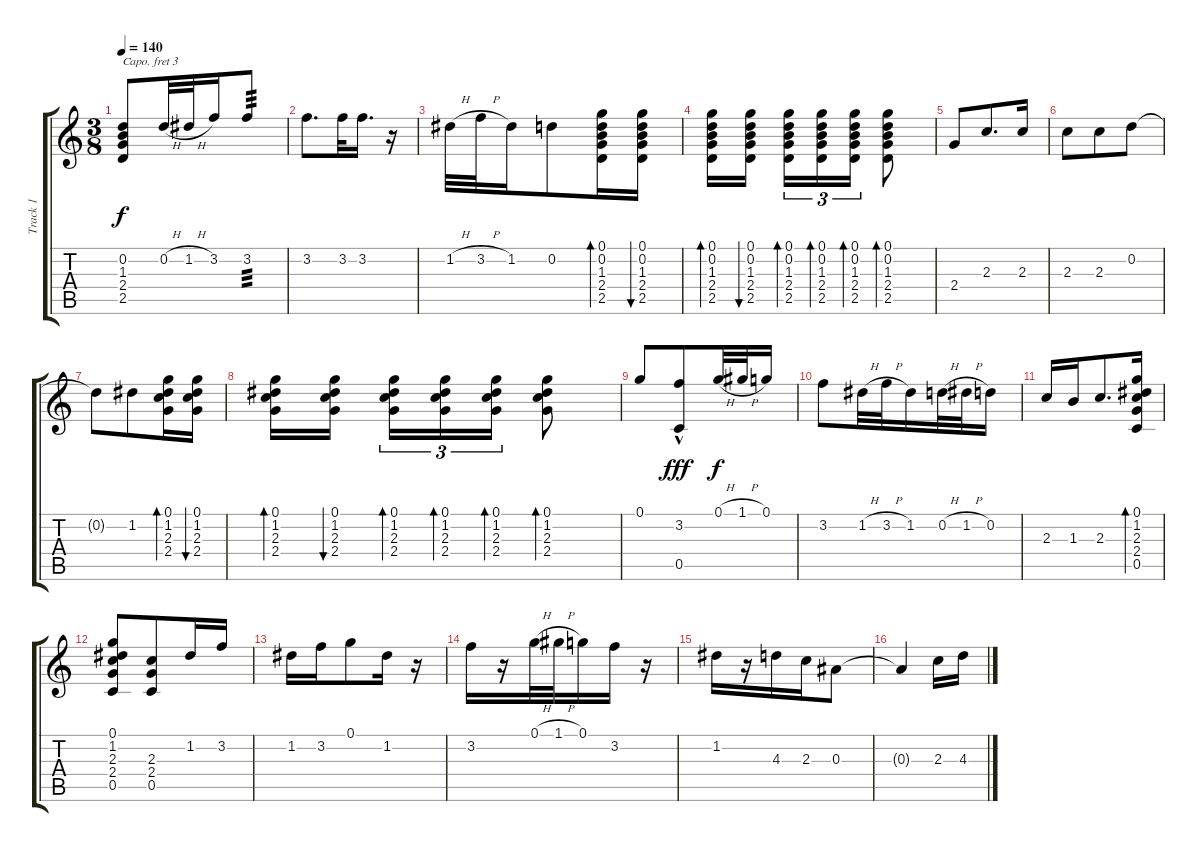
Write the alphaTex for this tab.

\track ("Track 1" "Track 1") {instrument acousticguitarnylon}
\staff {score tabs}
\capo 3
\tuning (E4 B3 G3 D3 A2 E2) {hide}
\ts (3 8)
\tempo 140
\clef g2
\ks c
(0.2 1.3 2.4 2.5).8{dy f} 0.2{h}.32 1.2{h}.32 3.2.16 3.2.8{tp 3} |
3.2.8{d} 3.2.32 3.2.16{d} r.16 |
1.2{h}.32 3.2{h}.32 1.2.16 0.2.8 (0.1 0.2 1.3 2.4 2.5).16{bd 30} (0.1 0.2 1.3 2.4 2.5).16{bu 30} |
(0.1 0.2 1.3 2.4 2.5).16{bd 30} (0.1 0.2 1.3 2.4 2.5).16{bu 30} (0.1 0.2 1.3 2.4 2.5).16{tu (3 2) bd 30} (0.1 0.2 1.3 2.4 2.5).16{tu (3 2) bd 30} (0.1 0.2 1.3 2.4 2.5).16{tu (3 2) bd 30} (0.1 0.2 1.3 2.4 2.5).8{bd 30} |
2.4.8 2.3.8{d} 2.3.16 |
2.3.8 2.3.8 0.2.8 |
0.2{t}.8 1.2.8 (0.1 1.2 2.3 2.4).16{bd 30} (0.1 1.2 2.3 2.4).16{bu 30} |
(0.1 1.2 2.3 2.4).16{bd 30} (0.1 1.2 2.3 2.4).16{bu 30} (0.1 1.2 2.3 2.4).16{tu (3 2) bd 30} (0.1 1.2 2.3 2.4).16{tu (3 2) bd 30} (0.1 1.2 2.3 2.4).16{tu (3 2) bd 30} (0.1 1.2 2.3 2.4).8{bd 30} |
0.1.8 (3.2 0.5{hac}).8{dy fff} 0.1{h}.32{dy f} 1.1{h}.32 0.1.16 |
3.2.8 1.2{h}.32 3.2{h}.32 1.2.16 0.2{h}.32 1.2{h}.32 0.2.16 |
2.3.16 1.3.16 2.3.8{d} (0.1 1.2 2.3 2.4 0.5).16{bd 30} |
(0.1 1.2 2.3 2.4 0.5).8 (2.3 2.4 0.5).8 1.2.16 3.2.16 |
1.2.16 3.2.16 0.1.8 1.2.16 r.16 |
3.2.16 r.16 0.1{h}.32 1.1{h}.32 0.1.16 3.2.16 r.16 |
1.2.16 r.16 4.3.16 2.3.16 0.3.8 |
0.3{t}.4 2.3.16 4.3.16
